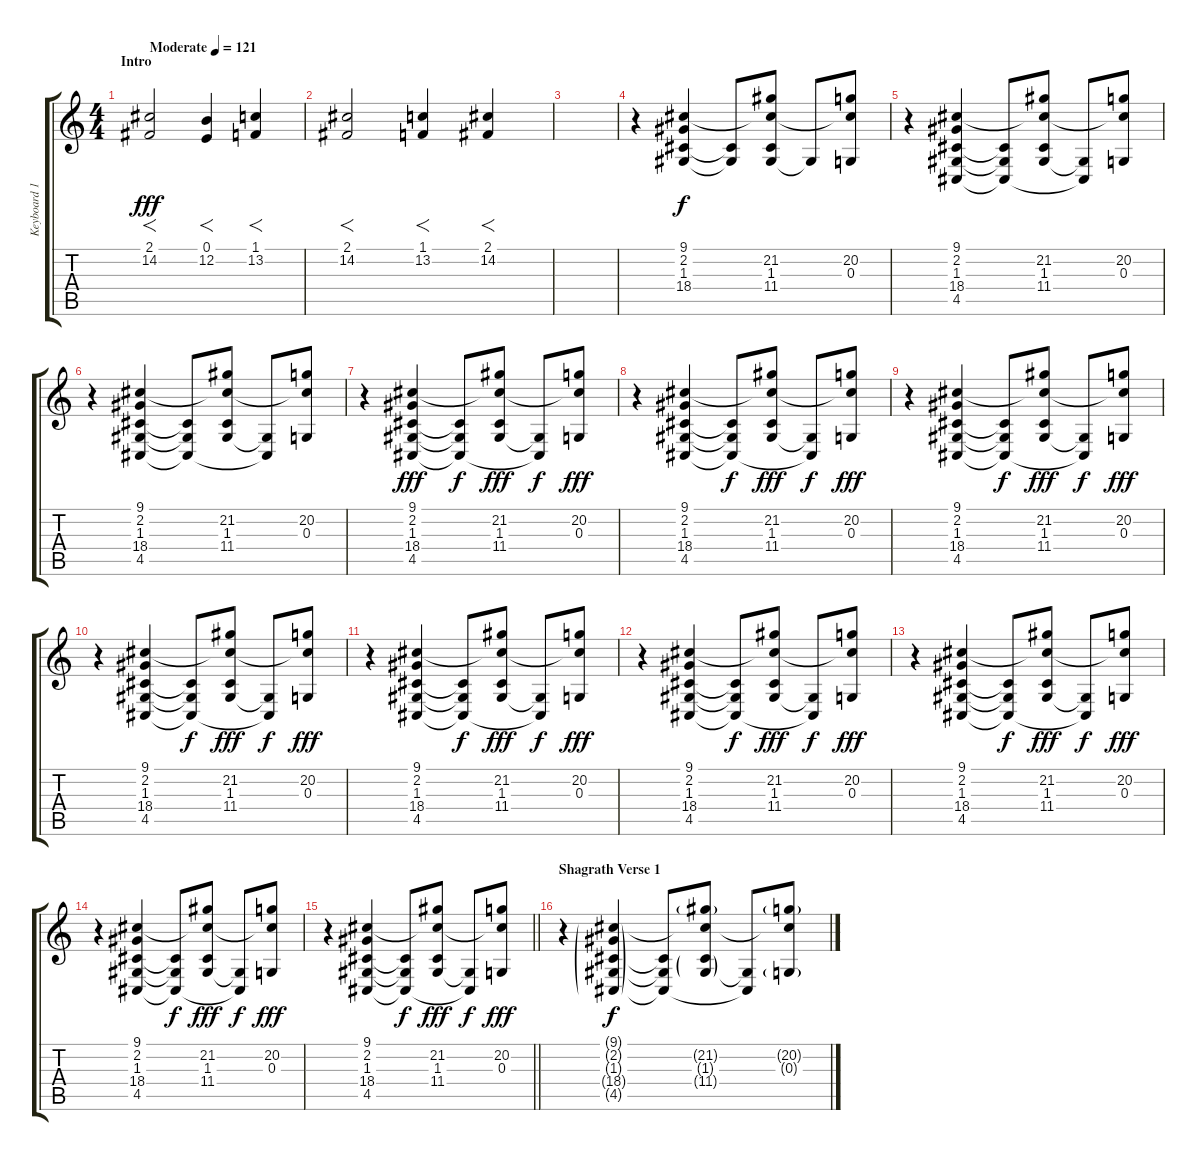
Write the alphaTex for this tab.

\track ("Keyboard 1 - Mustis" "Keyboard 1") {instrument stringensemble1}
\staff {score tabs}
\tuning (E4 B3 G3 D3 A2 E2) {hide}
\ts (4 4)
\section ("" "Intro")
\tempo (121 "Moderate")
\clef g2
\ks c
(2.1 14.2).2{f dy fff instrument brasssection} (0.1 12.2).4{f} (1.1 13.2).4{f} |
(2.1 14.2).2{f instrument brasssection} (1.1 13.2).4{f} (2.1 14.2).4{f} |
|
r.4 (9.1 2.2 1.3 18.4).4{dy f instrument stringensemble1} (2.2{t} 1.3{t}).8 (9.1{t} 21.2 1.3 11.4).8 1.3{t}.8 (9.1{t} 20.2 0.3).8 |
r.4 (9.1 2.2 1.3 18.4 4.5).4 (2.2{t} 1.3{t} 4.5{t}).8 (9.1{t} 21.2 1.3 11.4).8 (1.3{t} 4.5{t}).8 (9.1{t} 20.2 0.3).8 |
r.4 (9.1 2.2 1.3 18.4 4.5).4 (2.2{t} 1.3{t} 4.5{t}).8 (9.1{t} 21.2 1.3 11.4).8 (1.3{t} 4.5{t}).8 (9.1{t} 20.2 0.3).8 |
r.4 (9.1 2.2 1.3 18.4 4.5).4{dy fff} (2.2{t} 1.3{t} 4.5{t}).8{dy f} (9.1{t} 21.2 1.3 11.4).8{dy fff} (1.3{t} 4.5{t}).8{dy f} (9.1{t} 20.2 0.3).8{dy fff} |
r.4 (9.1 2.2 1.3 18.4 4.5).4 (2.2{t} 1.3{t} 4.5{t}).8{dy f} (9.1{t} 21.2 1.3 11.4).8{dy fff} (1.3{t} 4.5{t}).8{dy f} (9.1{t} 20.2 0.3).8{dy fff} |
r.4 (9.1 2.2 1.3 18.4 4.5).4 (2.2{t} 1.3{t} 4.5{t}).8{dy f} (9.1{t} 21.2 1.3 11.4).8{dy fff} (1.3{t} 4.5{t}).8{dy f} (9.1{t} 20.2 0.3).8{dy fff} |
r.4 (9.1 2.2 1.3 18.4 4.5).4 (2.2{t} 1.3{t} 4.5{t}).8{dy f} (9.1{t} 21.2 1.3 11.4).8{dy fff} (1.3{t} 4.5{t}).8{dy f} (9.1{t} 20.2 0.3).8{dy fff} |
r.4 (9.1 2.2 1.3 18.4 4.5).4 (2.2{t} 1.3{t} 4.5{t}).8{dy f} (9.1{t} 21.2 1.3 11.4).8{dy fff} (1.3{t} 4.5{t}).8{dy f} (9.1{t} 20.2 0.3).8{dy fff} |
r.4 (9.1 2.2 1.3 18.4 4.5).4 (2.2{t} 1.3{t} 4.5{t}).8{dy f} (9.1{t} 21.2 1.3 11.4).8{dy fff} (1.3{t} 4.5{t}).8{dy f} (9.1{t} 20.2 0.3).8{dy fff} |
r.4 (9.1 2.2 1.3 18.4 4.5).4 (2.2{t} 1.3{t} 4.5{t}).8{dy f} (9.1{t} 21.2 1.3 11.4).8{dy fff} (1.3{t} 4.5{t}).8{dy f} (9.1{t} 20.2 0.3).8{dy fff} |
r.4 (9.1 2.2 1.3 18.4 4.5).4 (2.2{t} 1.3{t} 4.5{t}).8{dy f} (9.1{t} 21.2 1.3 11.4).8{dy fff} (1.3{t} 4.5{t}).8{dy f} (9.1{t} 20.2 0.3).8{dy fff} |
\barLineRight lightlight
r.4 (9.1 2.2 1.3 18.4 4.5).4 (2.2{t} 1.3{t} 4.5{t}).8{dy f} (9.1{t} 21.2 1.3 11.4).8{dy fff} (1.3{t} 4.5{t}).8{dy f} (9.1{t} 20.2 0.3).8{dy fff} |
\section ("" "Shagrath Verse 1")
r.4 (9.1{g} 2.2{g} 1.3{g} 18.4{g} 4.5{g}).4{dy f} (2.2{t} 1.3{t} 4.5{t}).8 (9.1{t} 21.2{g} 1.3{g} 11.4{g}).8 (1.3{t} 4.5{t}).8 (9.1{t} 20.2{g} 0.3{g}).8
